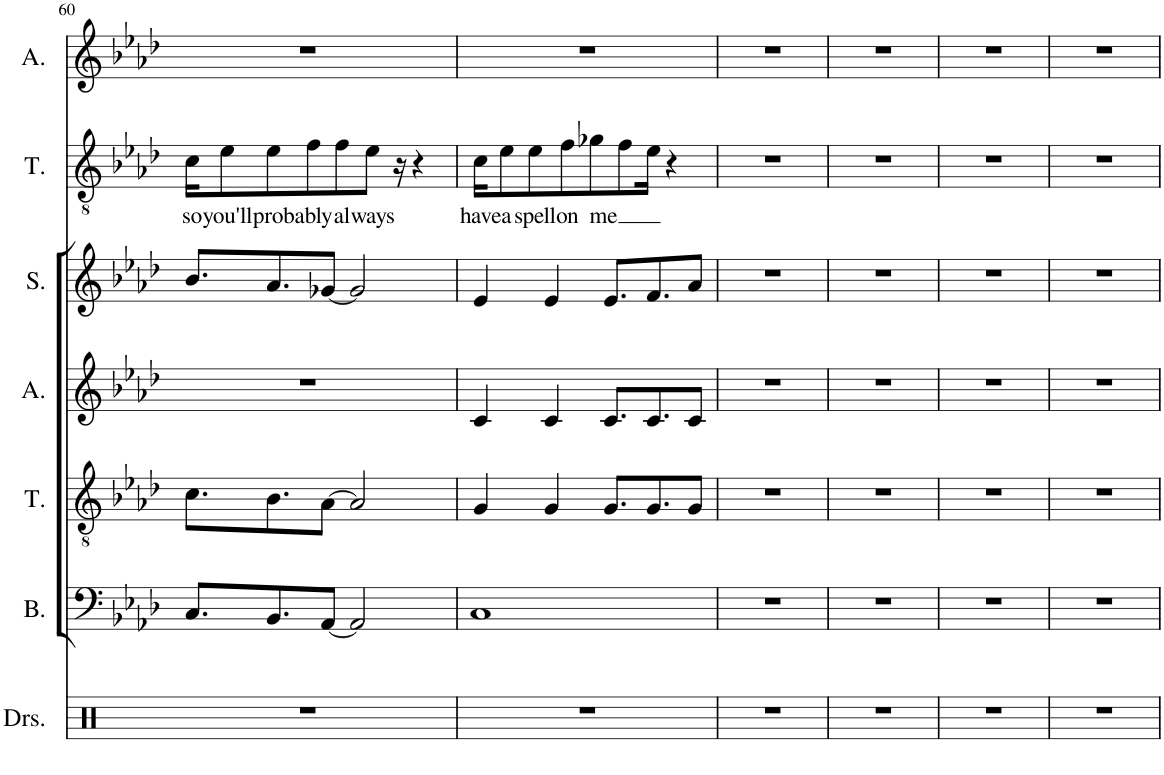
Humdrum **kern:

**kern	**kern	**kern	**kern	**kern	**kern	**text	**kern
*part7	*part6	*part5	*part4	*part3	*part2	*part2	*part1
*staff7	*staff6	*staff5	*staff4	*staff3	*staff2	*staff2	*staff1
*I"Drumset	*I"Bass	*I"Tenor	*I"Alto	*I"Soprano	*I"Tenor	*	*I"Alto
*I'Drs.	*I'B.	*I'T.	*I'A.	*I'S.	*I'T.	*	*I'A.
!!LO:PB:g=z
*clefX	*clefF4	*clefGv2	*clefG2	*clefG2	*clefGv2	*	*clefG2
*k[]	*k[b-e-a-d-]	*k[b-e-a-d-]	*k[b-e-a-d-]	*k[b-e-a-d-]	*k[b-e-a-d-]	*	*k[b-e-a-d-]
*M4/4	*M4/4	*M4/4	*M4/4	*M4/4	*M4/4	*	*M4/4
=60	=60	=60	=60	=60	=60	=60	=60
!	!	!	!	!	!	!LO:LY:b	!
1r	8.C/L	8.c\L	1r	8.b-/L	16c\KL	so	1r
!	!	!	!	!	!	!LO:LY:b	!
.	.	.	.	.	8e-\	you'll	.
!	!	!	!	!	!	!LO:LY:b	!
.	8.BB-/	8.B-\	.	8.a-/	8e-\	prob-	.
!	!	!	!	!	!	!LO:LY:b	!
.	.	.	.	.	8f\	-ably	.
.	[8AA-/J	[8A-\J	.	[8g-X/J	.	.	.
!	!	!	!	!	!	!LO:LY:b	!
.	.	.	.	.	8f\	al-	.
.	2AA-/]	2A-/]	.	2g-/]	.	.	.
!	!	!	!	!	!	!LO:LY:b	!
.	.	.	.	.	8e-\J	-ways	.
.	.	.	.	.	16r	.	.
.	.	.	.	.	4r	.	.
=61	=61	=61	=61	=61	=61	=61	=61
!	!	!	!	!	!	!LO:LY:b	!
1r	1C	4G/	4c/	4e-/	16c\KL	have	1r
!	!	!	!	!	!	!LO:LY:b	!
.	.	.	.	.	8e-\	a	.
!	!	!	!	!	!	!LO:LY:b	!
.	.	.	.	.	8e-\	spell	.
.	.	4G/	4c/	4e-/	.	.	.
!	!	!	!	!	!	!LO:LY:b	!
.	.	.	.	.	8f\	on	.
!	!	!	!	!	!	!LO:LY:b	!
.	.	.	.	.	8g-X\	me	.
.	.	8.G/L	8.c/L	8.e-/L	.	.	.
.	.	.	.	.	8f\	.	.
.	.	8.G/	8.c/	8.f/	16e-\Jk	.	.
.	.	.	.	.	4r	.	.
.	.	8G/J	8c/J	8a-/J	.	.	.
=62	=62	=62	=62	=62	=62	=62	=62
1r	1r	1r	1r	1r	1r	.	1r
=63	=63	=63	=63	=63	=63	=63	=63
1r	1r	1r	1r	1r	1r	.	1r
=64	=64	=64	=64	=64	=64	=64	=64
1r	1r	1r	1r	1r	1r	.	1r
=65	=65	=65	=65	=65	=65	=65	=65
1r	1r	1r	1r	1r	1r	.	1r
=	=	=	=	=	=	=	=
*-	*-	*-	*-	*-	*-	*-	*-
